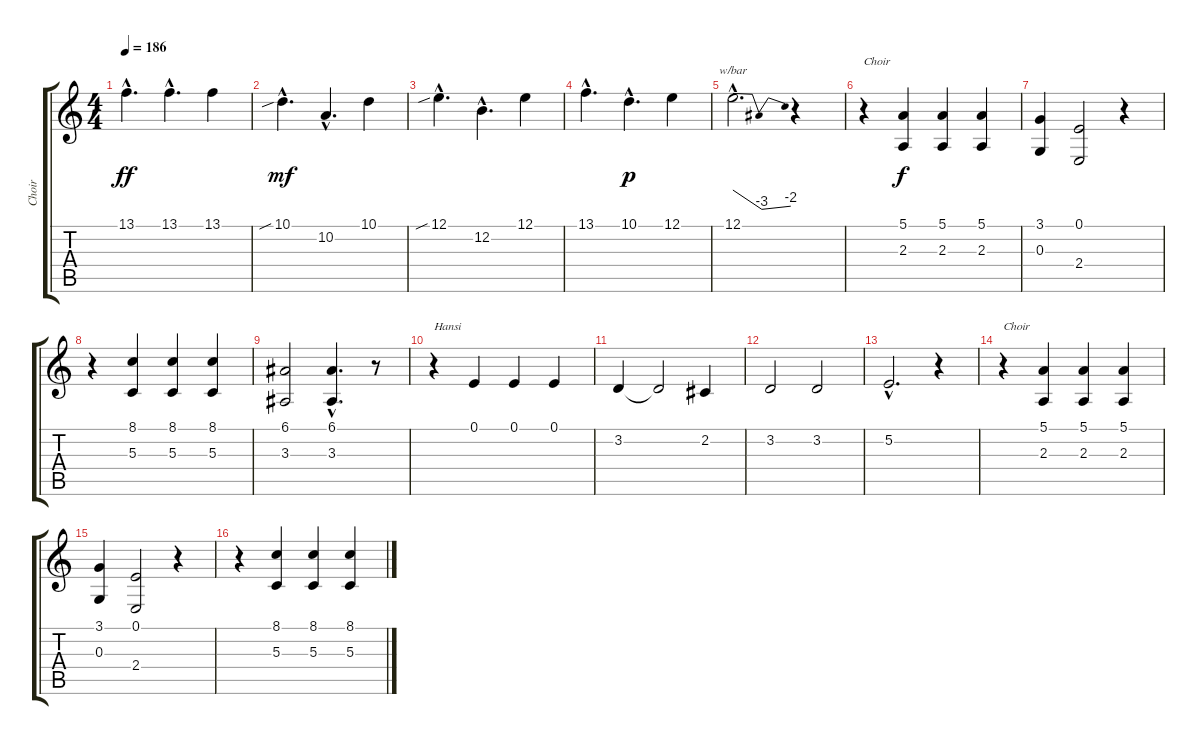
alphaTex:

\track ("Choir" "Choir") {instrument choiraahs}
\staff {score tabs}
\tuning (E4 B3 G3 D3 A2 E2) {hide}
\ts (4 4)
\tempo 186
\clef g2
\ks c
13.1{hac}.4{d dy ff} 13.1{hac}.4{d} 13.1.4 |
10.1{sib hac}.4{d dy mf} 10.2{hac}.4{d} 10.1.4 |
12.1{sib hac}.4{d} 12.2{hac}.4{d} 12.1.4 |
13.1{hac}.4{d} 10.1{hac}.4{d dy p} 12.1.4 |
12.1{hac}.2{d tbe (dip default 0 0 40 -12 60 -8)} r.4 |
r.4{txt "Choir" volume 10 instrument choiraahs} (5.1 2.3).4{dy f} (5.1 2.3).4 (5.1 2.3).4 |
(3.1 0.3).4 (0.1 2.4).2 r.4 |
r.4 (8.1 5.3).4 (8.1 5.3).4 (8.1 5.3).4 |
(6.1 3.3).2 (6.1{hac} 3.3{hac}).4{d} r.8 |
r.4{txt "Hansi" instrument frenchhorn} 0.1.4 0.1.4 0.1.4 |
3.2.4 3.2{t}.2 2.2.4 |
3.2.2 3.2.2 |
5.2{hac}.2{d} r.4 |
r.4{txt "Choir" instrument choiraahs} (5.1 2.3).4 (5.1 2.3).4 (5.1 2.3).4 |
(3.1 0.3).4 (0.1 2.4).2 r.4 |
r.4 (8.1 5.3).4 (8.1 5.3).4 (8.1 5.3).4
